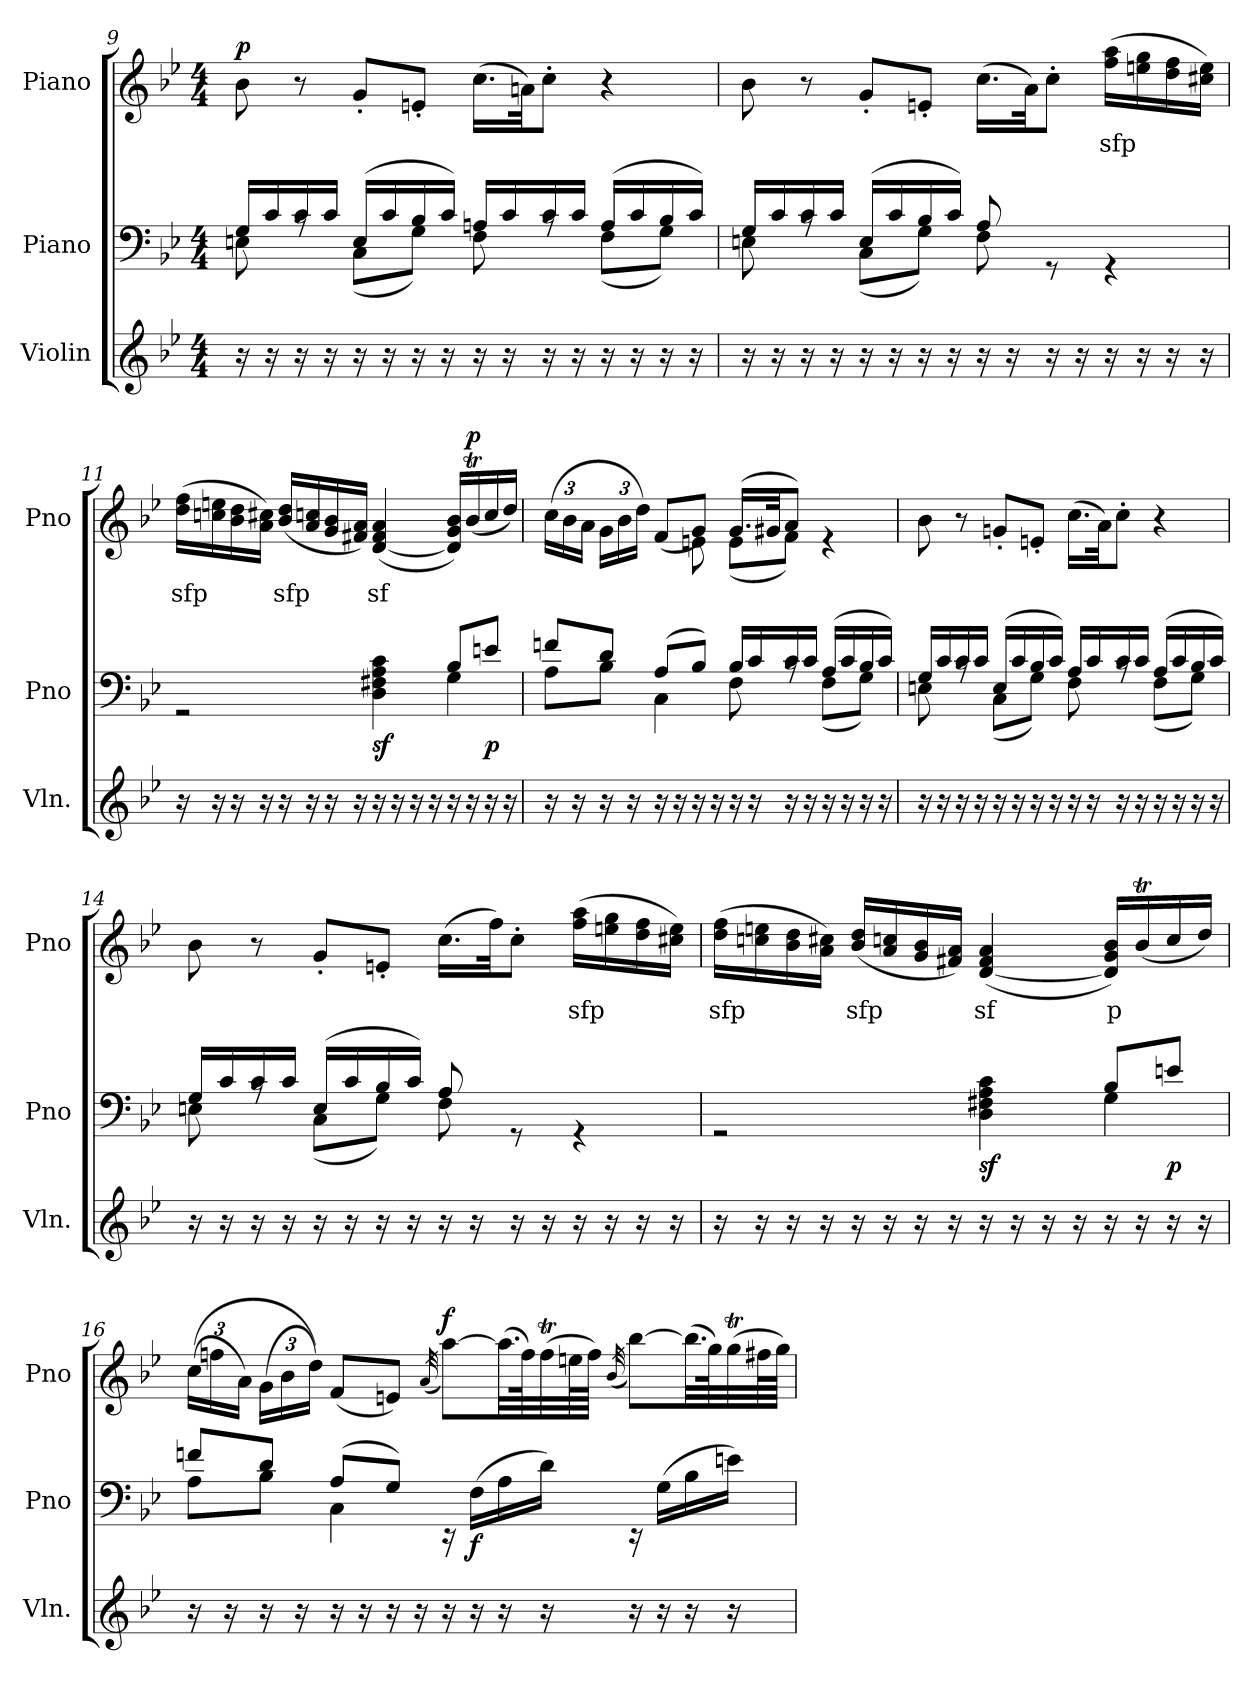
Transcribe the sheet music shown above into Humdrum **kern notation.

**kern	**kern	**dynam	**kern	**text	**dynam
*part3	*part2	*part2	*part1	*part1	*part1
*staff3	*staff2	*staff2	*staff1	*staff1	*staff1
*I"Violin	*I"Piano	*	*I"Piano	*	*
*I'Vln.	*I'Pno	*	*I'Pno	*	*
*clefG2	*clefF4	*	*clefG2	*	*
*k[b-e-]	*k[b-e-]	*	*k[b-e-]	*	*
*B-:	*B-:	*	*B-:	*	*
*M4/4	*M4/4	*	*M4/4	*	*
=9	=9	=9	=9	=9	=9
*	*^	*	*	*	*
!	!	!	!	!	!	!LO:DY:a
16r	16G/LL	8En\	.	8b-\	.	p
16r	16c/	.	.	.	.	.
16r	16c/	8rA	.	8r	.	.
16r	16c/JJ	.	.	.	.	.
16r	(>16E/LL	(<8C\L	.	8g'/L	.	.
16r	16c/	.	.	.	.	.
16r	16B-/	8G\J)	.	8en'/J	.	.
16r	16c/JJ)	.	.	.	.	.
16r	16An/LL	8F\	.	(>16.cc\LL	.	.
16r	16c/	.	.	.	.	.
.	.	.	.	32an\JK)	.	.
16r	16c/	8rA	.	8cc'\J	.	.
16r	16c/JJ	.	.	.	.	.
16r	(>16A/LL	(<8F\L	.	4r	.	.
16r	16c/	.	.	.	.	.
16r	16B-/	8G\J)	.	.	.	.
16r	16c/JJ)	.	.	.	.	.
!!LO:LB:g=z
=10	=10	=10	=10	=10	=10	=10
16r	16G/LL	8En\	.	8b-\	.	.
16r	16c/	.	.	.	.	.
16r	16c/	8rA	.	8r	.	.
16r	16c/JJ	.	.	.	.	.
16r	(>16E/LL	(<8C\L	.	8g'/L	.	.
16r	16c/	.	.	.	.	.
16r	16B-/	8G\J)	.	8en'/J	.	.
16r	16c/JJ)	.	.	.	.	.
16r	8A/	8F\	.	(>16.cc\LL	.	.
16r	.	.	.	.	.	.
.	.	.	.	32a\JK)	.	.
16r	8rGG	4.ryy	.	8cc'\J	.	.
16r	.	.	.	.	.	.
!	!	!	!	!	!LO:LY:b	!
16r	4rGG	.	.	(>16ff\ 16aa\LL	sfp	.
16r	.	.	.	16een\ 16gg\	.	.
16r	.	.	.	16dd\ 16ff\	.	.
16r	.	.	.	16cc#X\ 16ee\JJ)	.	.
=11	=11	=11	=11	=11	=11	=11
!	!	!	!	!	!LO:LY:b	!
16r	2rGG	2.ryy	.	(>16dd\ 16ff\LL	sfp	.
16r	.	.	.	16ccn\ 16een\	.	.
16r	.	.	.	16b-\ 16dd\	.	.
16r	.	.	.	16a\ 16cc#X\JJ)	.	.
!	!	!	!	!	!LO:LY:b	!
16r	.	.	.	(<16b-/ 16dd/LL	sfp	.
16r	.	.	.	16a/ 16ccn/	.	.
16r	.	.	.	16g/ 16b-/	.	.
16r	.	.	.	16f#X/ 16a/JJ)	.	.
!	!	!	!LO:DY:b	!	!LO:LY:b	!
16r	4D\ 4F#X\ 4A\ 4c\	.	sf	(>[4d/ 4f#/ 4a/	sf	.
16r	.	.	.	.	.	.
16r	.	.	.	.	.	.
16r	.	.	.	.	.	.
16r	8B-/L	4G\	.	16d/] 16g/ 16b-/LL)	.	.
!	!	!	!	!	!	!LO:DY:b
16r	.	.	.	(<16b-T/	.	p
!	!	!	!LO:DY:b	!	!	!
16r	8en/J	.	p	16cc/	.	.
16r	.	.	.	16dd/JJ)	.	.
!!LO:PB:g=z
=12	=12	=12	=12	=12	=12	=12
*	*	*	*	*Xbrackettup	*	*
*	*	*	*	*^	*	*
16r	8fn/L	8A\L	.	(>24cc\LL	4.ryy	.	.
.	.	.	.	24b-\	.	.	.
16r	.	.	.	.	.	.	.
.	.	.	.	24a\JJ	.	.	.
16r	8d/J	8B-\J	.	24g\LL	.	.	.
.	.	.	.	24b-\	.	.	.
16r	.	.	.	.	.	.	.
.	.	.	.	24dd\JJ)	.	.	.
16r	(>8A/L	4C\	.	(<8f/L	.	.	.
16r	.	.	.	.	.	.	.
16r	8B-/J)	.	.	8g/J)	8en\	.	.
16r	.	.	.	.	.	.	.
16r	16B-/LL	8F\	.	(>16.g/LL	(<8e\L	.	.
16r	16c/	.	.	.	.	.	.
.	.	.	.	32g#X/JK	.	.	.
16r	16c/	8rA	.	8a/J)	8f\J)	.	.
16r	16c/JJ	.	.	.	.	.	.
16r	(>16A/LL	(<8F\L	.	4re	4ryy	.	.
16r	16c/	.	.	.	.	.	.
16r	16B-/	8G\J)	.	.	.	.	.
16r	16c/JJ)	.	.	.	.	.	.
*	*	*	*	*v	*v	*	*
=13	=13	=13	=13	=13	=13	=13
16r	16G/LL	8En\	.	8b-\	.	.
16r	16c/	.	.	.	.	.
16r	16c/	8rA	.	8r	.	.
16r	16c/JJ	.	.	.	.	.
16r	(>16E/LL	(<8C\L	.	8gn'/L	.	.
16r	16c/	.	.	.	.	.
16r	16B-/	8G\J)	.	8en'/J	.	.
16r	16c/JJ)	.	.	.	.	.
16r	16A/LL	8F\	.	(>16.cc\LL	.	.
16r	16c/	.	.	.	.	.
.	.	.	.	32a\JK)	.	.
16r	16c/	8rA	.	8cc'\J	.	.
16r	16c/JJ	.	.	.	.	.
16r	(>16A/LL	(<8F\L	.	4r	.	.
16r	16c/	.	.	.	.	.
16r	16B-/	8G\J)	.	.	.	.
16r	16c/JJ)	.	.	.	.	.
!!LO:LB:g=z
=14	=14	=14	=14	=14	=14	=14
16r	16G/LL	8En\	.	8b-\	.	.
16r	16c/	.	.	.	.	.
16r	16c/	8rA	.	8r	.	.
16r	16c/JJ	.	.	.	.	.
16r	(>16E/LL	(<8C\L	.	8g'/L	.	.
16r	16c/	.	.	.	.	.
16r	16B-/	8G\J)	.	8en'/J	.	.
16r	16c/JJ)	.	.	.	.	.
16r	8A/	8F\	.	(>16.cc\LL	.	.
16r	.	.	.	.	.	.
.	.	.	.	32ff\JK)	.	.
16r	8rGG	4.ryy	.	8cc'\J	.	.
16r	.	.	.	.	.	.
!	!	!	!	!	!LO:LY:b	!
16r	4rGG	.	.	(>16ff\ 16aa\LL	sfp	.
16r	.	.	.	16een\ 16gg\	.	.
16r	.	.	.	16dd\ 16ff\	.	.
16r	.	.	.	16cc#X\ 16ee\JJ)	.	.
=15	=15	=15	=15	=15	=15	=15
!	!	!	!	!	!LO:LY:b	!
16r	2rGG	2.ryy	.	(>16dd\ 16ff\LL	sfp	.
16r	.	.	.	16ccn\ 16een\	.	.
16r	.	.	.	16b-\ 16dd\	.	.
16r	.	.	.	16a\ 16cc#X\JJ)	.	.
!	!	!	!	!	!LO:LY:b	!
16r	.	.	.	(<16b-/ 16dd/LL	sfp	.
16r	.	.	.	16a/ 16ccn/	.	.
16r	.	.	.	16g/ 16b-/	.	.
16r	.	.	.	16f#X/ 16a/JJ)	.	.
!	!	!	!LO:DY:b	!	!LO:LY:b	!
16r	4D\ 4F#X\ 4A\ 4c\	.	sf	(>[4d/ 4f#/ 4a/	sf	.
16r	.	.	.	.	.	.
16r	.	.	.	.	.	.
16r	.	.	.	.	.	.
!	!	!	!	!	!LO:LY:b	!
16r	8B-/L	4G\	.	16d/] 16g/ 16b-/LL)	p	.
16r	.	.	.	(<16b-T/	.	.
!	!	!	!LO:DY:b	!	!	!
16r	8en/J	.	p	16cc/	.	.
16r	.	.	.	16dd/JJ)	.	.
!!LO:LB:g=z
=16	=16	=16	=16	=16	=16	=16
16r	8fn/L	8A\L	.	(>(>24cc\LL	.	.
.	.	.	.	24ffn\	.	.
16r	.	.	.	.	.	.
.	.	.	.	24a\JJ)	.	.
16r	8d/J	8B-\J	.	(>24g\LL	.	.
.	.	.	.	24b-\	.	.
16r	.	.	.	.	.	.
.	.	.	.	24dd\JJ))	.	.
16r	(>8A/L	4C\	.	(<8f/L	.	.
16r	.	.	.	.	.	.
16r	8G/J)	.	.	8en/J)	.	.
16r	.	.	.	.	.	.
.	.	.	.	(<32qa/	.	.
!	!	!	!	!	!	!LO:DY:b
16r	16rEE	2ryy	.	[8aa\L)	.	f
!	!	!	!LO:DY:b	!	!	!
16r	(>16F\LL	.	f	.	.	.
16r	16A\	.	.	(>32.aa\LL]	.	.
.	.	.	.	64ff\K)	.	.
16r	16d\JJ)	.	.	(>32ffT\	.	.
.	.	.	.	64een\L	.	.
.	.	.	.	64ff\JJJJ)	.	.
.	.	.	.	(>32qb-/	.	.
16r	16rEE	.	.	[8bb-\L)	.	.
16r	(>16G\LL	.	.	.	.	.
16r	16B-\	.	.	(>32.bb-\LL]	.	.
.	.	.	.	64gg\K)	.	.
16r	16en\JJ)	.	.	(>32ggT\	.	.
.	.	.	.	64ff#X\L	.	.
.	.	.	.	64gg\JJJJ)	.	.
*	*v	*v	*	*	*	*
=	=	=	=	=	=
*-	*-	*-	*-	*-	*-
